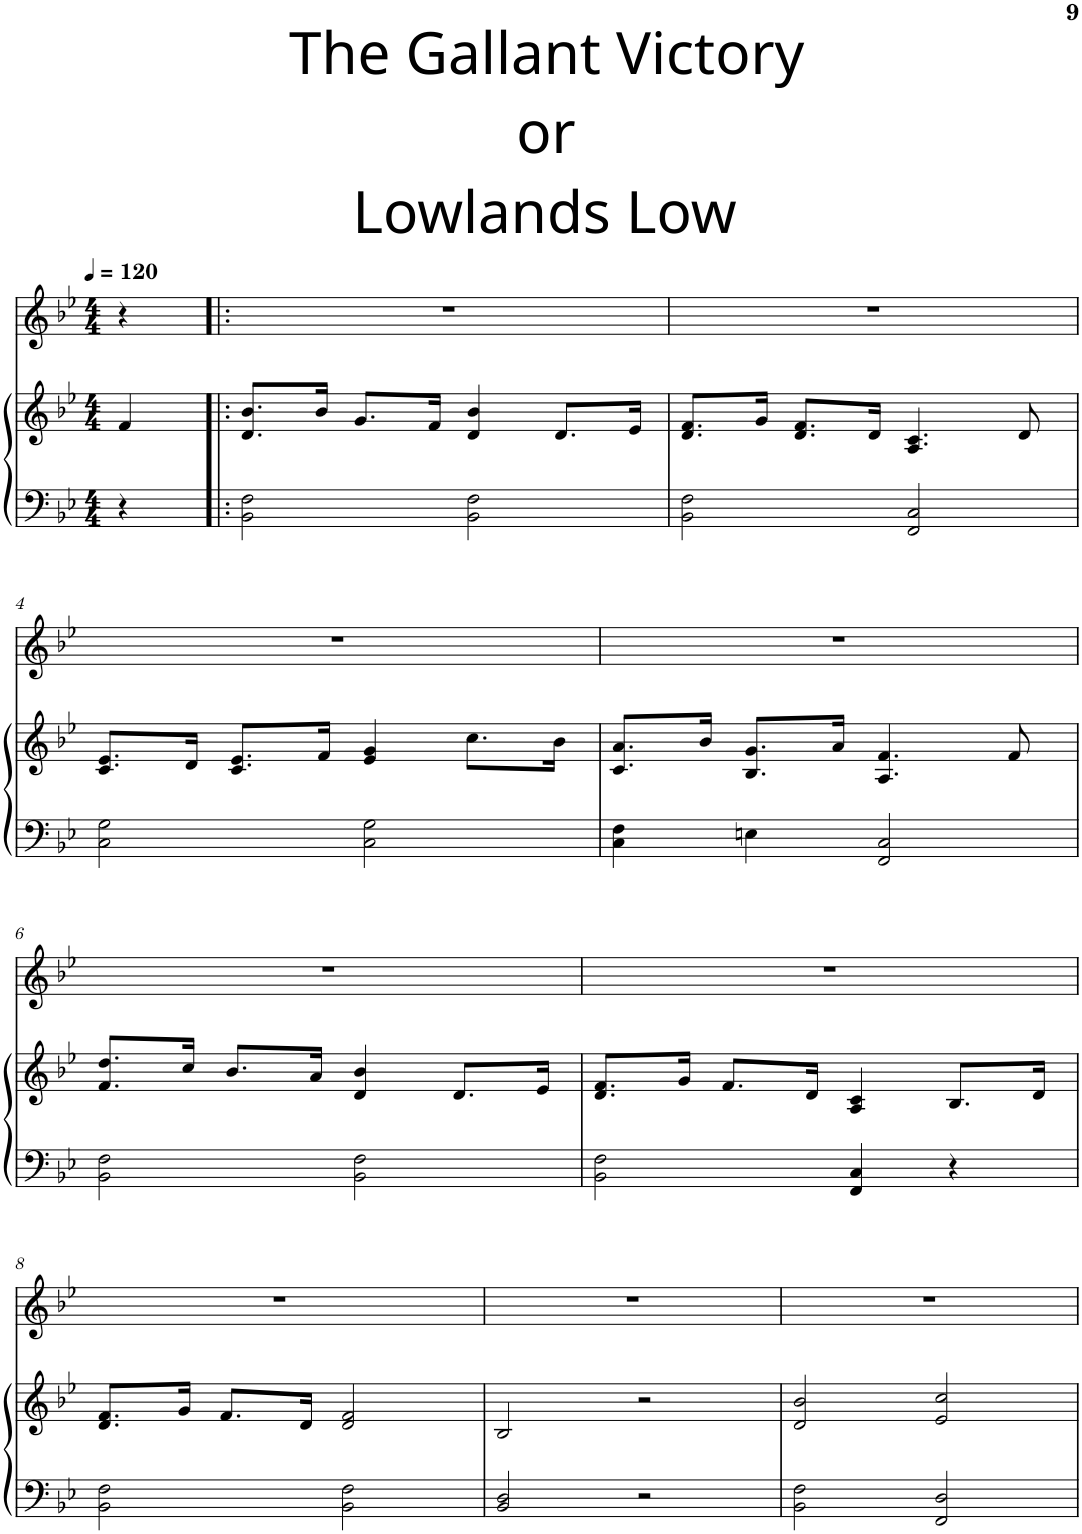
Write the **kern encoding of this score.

**kern	**kern	**kern
*part2	*part2	*part1
*staff3	*staff2	*staff1
*I"Piano	*	*I"Violin
*I'Pno	*	*
!!LO:PB:g=z
*clefF4	*clefG2	*clefG2
*k[b-e-]	*k[b-e-]	*k[b-e-]
*M4/4	*M4/4	*M4/4
*MM120	*MM120	*MM120
=1	=1	=1
4r	4f/	4r
=2!|:	=2!|:	=2!|:
2BB-\ 2F\	8.d/ 8.b-/L	1r
.	16b-/Jk	.
.	8.g/L	.
.	16f/Jk	.
2BB-\ 2F\	4d/ 4b-/	.
.	8.d/L	.
.	16e-/Jk	.
=3	=3	=3
2BB-\ 2F\	8.d/ 8.f/L	1r
.	16g/Jk	.
.	8.d/ 8.f/L	.
.	16d/Jk	.
2FF/ 2C/	4.A/ 4.c/	.
.	8d/	.
!!LO:LB:g=z
=4	=4	=4
2C\ 2G\	8.c/ 8.e-/L	1r
.	16d/Jk	.
.	8.c/ 8.e-/L	.
.	16f/Jk	.
2C\ 2G\	4e-/ 4g/	.
.	8.cc\L	.
.	16b-\Jk	.
=5	=5	=5
4C\ 4F\	8.c/ 8.a/L	1r
.	16b-/Jk	.
4En\	8.B-/ 8.g/L	.
.	16a/Jk	.
2FF/ 2C/	4.A/ 4.f/	.
.	8f/	.
!!LO:LB:g=z
=6	=6	=6
2BB-\ 2F\	8.f/ 8.dd/L	1r
.	16cc/Jk	.
.	8.b-/L	.
.	16a/Jk	.
2BB-\ 2F\	4d/ 4b-/	.
.	8.d/L	.
.	16e-/Jk	.
=7	=7	=7
2BB-\ 2F\	8.d/ 8.f/L	1r
.	16g/Jk	.
.	8.f/L	.
.	16d/Jk	.
4FF/ 4C/	4A/ 4c/	.
4r	8.B-/L	.
.	16d/Jk	.
!!LO:LB:g=z
=8	=8	=8
2BB-\ 2F\	8.d/ 8.f/L	1r
.	16g/Jk	.
.	8.f/L	.
.	16d/Jk	.
2BB-\ 2F\	2d/ 2f/	.
=9	=9	=9
2BB-/ 2D/	2B-/	1r
2r	2r	.
=10	=10	=10
2BB-\ 2F\	2d/ 2b-/	1r
2FF/ 2D/	2e-/ 2cc/	.
=	=	=
*-	*-	*-
